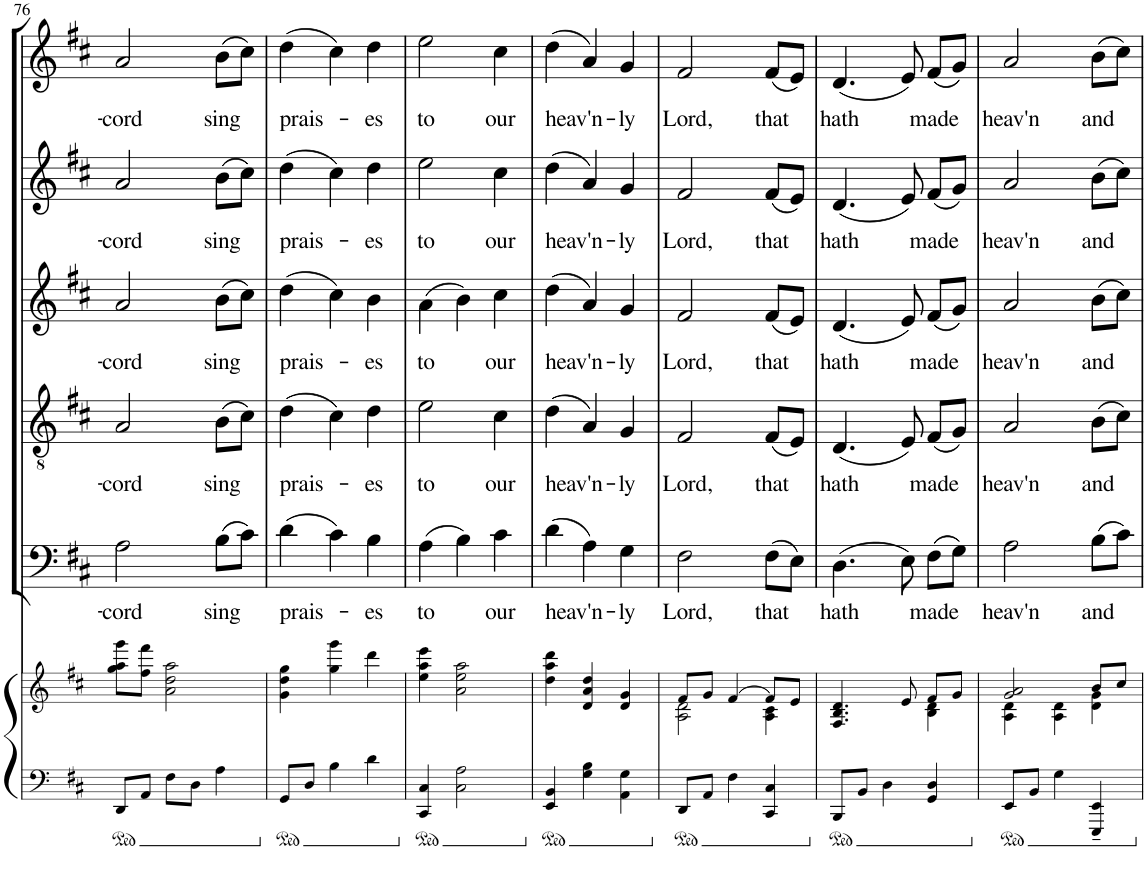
**kern	**kern	**kern	**text	**kern	**text	**kern	**text	**kern	**text	**kern	**text
*part7	*part6	*part5	*part5	*part4	*part4	*part3	*part3	*part2	*part2	*part1	*part1
*staff7	*staff6	*staff5	*staff5	*staff4	*staff4	*staff3	*staff3	*staff2	*staff2	*staff1	*staff1
*I"Piano	*I"Piano	*I"Bassi	*	*I"Tenori	*	*I"Contralti	*	*I"Soprani II	*	*I"Soprani I	*
*I'Pno	*I'Pno	*	*	*	*	*	*	*	*	*	*
!!LO:PB:g=z
*clefF4	*clefG2	*clefF4	*	*clefGv2	*	*clefG2	*	*clefG2	*	*clefG2	*
*	*	*	*	*	*	*	*	*Trd1c2	*	*Trd1c2	*
*k[f#c#]	*k[f#c#]	*k[f#c#]	*	*k[f#c#]	*	*k[f#c#]	*	*k[f#c#]	*	*k[f#c#]	*
*D:	*D:	*D:	*	*D:	*	*D:	*	*D:	*	*D:	*
*M3/4	*M3/4	*M3/4	*	*M3/4	*	*M3/4	*	*M3/4	*	*M3/4	*
*ped	*	*	*	*	*	*	*	*	*	*	*
=76	=76	=76	=76	=76	=76	=76	=76	=76	=76	=76	=76
!	!	!	!LO:LY:b	!	!LO:LY:b	!	!LO:LY:b	!	!LO:LY:b	!	!LO:LY:b
8DD/L	8gg\ 8aa\ 8ggg\L	2A\	-cord	2A/	-cord	2a/	-cord	2a/	-cord	2a/	-cord
8AA/J	8ff#\ 8fff#\J	.	.	.	.	.	.	.	.	.	.
8F#\L	2a\ 2dd\ 2aa\	.	.	.	.	.	.	.	.	.	.
8D\J	.	.	.	.	.	.	.	.	.	.	.
!	!	!	!LO:LY:b	!	!LO:LY:b	!	!LO:LY:b	!	!LO:LY:b	!	!LO:LY:b
4A\	.	(8B\L	sing	(8B\L	sing	(8b\L	sing	(8b\L	sing	(8b\L	sing
.	.	8c#\J)	.	8c#\J)	.	8cc#\J)	.	8cc#\J)	.	8cc#\J)	.
=77	=77	=77	=77	=77	=77	=77	=77	=77	=77	=77	=77
*ped	*	*	*	*	*	*	*	*	*	*	*
!	!	!	!LO:LY:b	!	!LO:LY:b	!	!LO:LY:b	!	!LO:LY:b	!	!LO:LY:b
8GG/L	4g\ 4dd\ 4gg\	(4d\	prais-	(4d\	prais-	(4dd\	prais-	(4dd\	prais-	(4dd\	prais-
8D/J	.	.	.	.	.	.	.	.	.	.	.
4B\	4gg\ 4ggg\	4c#\)	.	4c#\)	.	4cc#\)	.	4cc#\)	.	4cc#\)	.
!	!	!	!LO:LY:b	!	!LO:LY:b	!	!LO:LY:b	!	!LO:LY:b	!	!LO:LY:b
4d\	4ddd\	4B\	-es	4d\	-es	4b\	-es	4dd\	-es	4dd\	-es
=78	=78	=78	=78	=78	=78	=78	=78	=78	=78	=78	=78
*Xped	*	*	*	*	*	*	*	*	*	*	*
*ped	*	*	*	*	*	*	*	*	*	*	*
!	!	!	!LO:LY:b	!	!LO:LY:b	!	!LO:LY:b	!	!LO:LY:b	!	!LO:LY:b
4CC#/ 4C#/	4ee\ 4aa\ 4eee\	(4A\	to	2e\	to	(4a\	to	2ee\	to	2ee\	to
2C#\ 2A\	2a\ 2ee\ 2aa\	4B\)	.	.	.	4b\)	.	.	.	.	.
!	!	!	!LO:LY:b	!	!LO:LY:b	!	!LO:LY:b	!	!LO:LY:b	!	!LO:LY:b
.	.	4c#\	our	4c#\	our	4cc#\	our	4cc#\	our	4cc#\	our
=79	=79	=79	=79	=79	=79	=79	=79	=79	=79	=79	=79
*Xped	*	*	*	*	*	*	*	*	*	*	*
*ped	*	*	*	*	*	*	*	*	*	*	*
!	!	!	!LO:LY:b	!	!LO:LY:b	!	!LO:LY:b	!	!LO:LY:b	!	!LO:LY:b
4EE/ 4BB/	4dd\ 4aa\ 4ddd\	(4d\	heav'n-	(4d\	heav'n-	(4dd\	heav'n-	(4dd\	heav'n-	(4dd\	heav'n-
4G\ 4B\	4d/ 4a/ 4dd/	4A\)	.	4A/)	.	4a/)	.	4a/)	.	4a/)	.
!	!	!	!LO:LY:b	!	!LO:LY:b	!	!LO:LY:b	!	!LO:LY:b	!	!LO:LY:b
4AA\ 4G\	4d/ 4g/	4G\	-ly	4G/	-ly	4g/	-ly	4g/	-ly	4g/	-ly
=80	=80	=80	=80	=80	=80	=80	=80	=80	=80	=80	=80
*Xped	*	*	*	*	*	*	*	*	*	*	*
*ped	*	*	*	*	*	*	*	*	*	*	*
*	*^	*	*	*	*	*	*	*	*	*	*
!	!	!	!	!LO:LY:b	!	!LO:LY:b	!	!LO:LY:b	!	!LO:LY:b	!	!LO:LY:b
8DD/L	8f#/L	2A\ 2d\	2F#\	Lord,	2F#/	Lord,	2f#/	Lord,	2f#/	Lord,	2f#/	Lord,
8AA/J	8g/J	.	.	.	.	.	.	.	.	.	.	.
4F#\	[4f#/	.	.	.	.	.	.	.	.	.	.	.
!	!	!	!	!LO:LY:b	!	!LO:LY:b	!	!LO:LY:b	!	!LO:LY:b	!	!LO:LY:b
4CC#/ 4C#/	8f#/L]	4A\ 4c#\	(8F#\L	that	(8F#/L	that	(8f#/L	that	(8f#/L	that	(8f#/L	that
.	8e/J	.	8E\J)	.	8E/J)	.	8e/J)	.	8e/J)	.	8e/J)	.
=81	=81	=81	=81	=81	=81	=81	=81	=81	=81	=81	=81	=81
*Xped	*	*	*	*	*	*	*	*	*	*	*	*
*ped	*	*	*	*	*	*	*	*	*	*	*	*
!	!	!	!	!LO:LY:b	!	!LO:LY:b	!	!LO:LY:b	!	!LO:LY:b	!	!LO:LY:b
8BBB/L	4.F#/ 4.B/ 4.d/	2ryy	(4.D\	hath	(4.D/	hath	(4.d/	hath	(4.d/	hath	(4.d/	hath
8BB/J	.	.	.	.	.	.	.	.	.	.	.	.
4D\	.	.	.	.	.	.	.	.	.	.	.	.
.	8e/	.	8E\)	.	8E/)	.	8e/)	.	8e/)	.	8e/)	.
!	!	!	!	!LO:LY:b	!	!LO:LY:b	!	!LO:LY:b	!	!LO:LY:b	!	!LO:LY:b
4GG/ 4D/	8f#/L	4B\ 4d\	(8F#\L	made	(8F#/L	made	(8f#/L	made	(8f#/L	made	(8f#/L	made
.	8g/J	.	8G\J)	.	8G/J)	.	8g/J)	.	8g/J)	.	8g/J)	.
=82	=82	=82	=82	=82	=82	=82	=82	=82	=82	=82	=82	=82
*Xped	*	*	*	*	*	*	*	*	*	*	*	*
!	!	!	!	!LO:LY:b	!	!LO:LY:b	!	!LO:LY:b	!	!LO:LY:b	!	!LO:LY:b
8EE/L	2g/ 2a/	4A\ 4d\	2A\	heav'n	2A/	heav'n	2a/	heav'n	2a/	heav'n	2a/	heav'n
8BB/J	.	.	.	.	.	.	.	.	.	.	.	.
4G\	.	4A\ 4d\	.	.	.	.	.	.	.	.	.	.
!	!	!	!	!LO:LY:b	!	!LO:LY:b	!	!LO:LY:b	!	!LO:LY:b	!	!LO:LY:b
4EEE/~ 4EE/~	8b/L	4d\ 4g\	(8B\L	and	(8B\L	and	(8b\L	and	(8b\L	and	(8b\L	and
.	8cc#/J	.	8c#\J)	.	8c#\J)	.	8cc#\J)	.	8cc#\J)	.	8cc#\J)	.
*	*v	*v	*	*	*	*	*	*	*	*	*	*
*Xped	*	*	*	*	*	*	*	*	*	*	*
=	=	=	=	=	=	=	=	=	=	=	=
*-	*-	*-	*-	*-	*-	*-	*-	*-	*-	*-	*-
